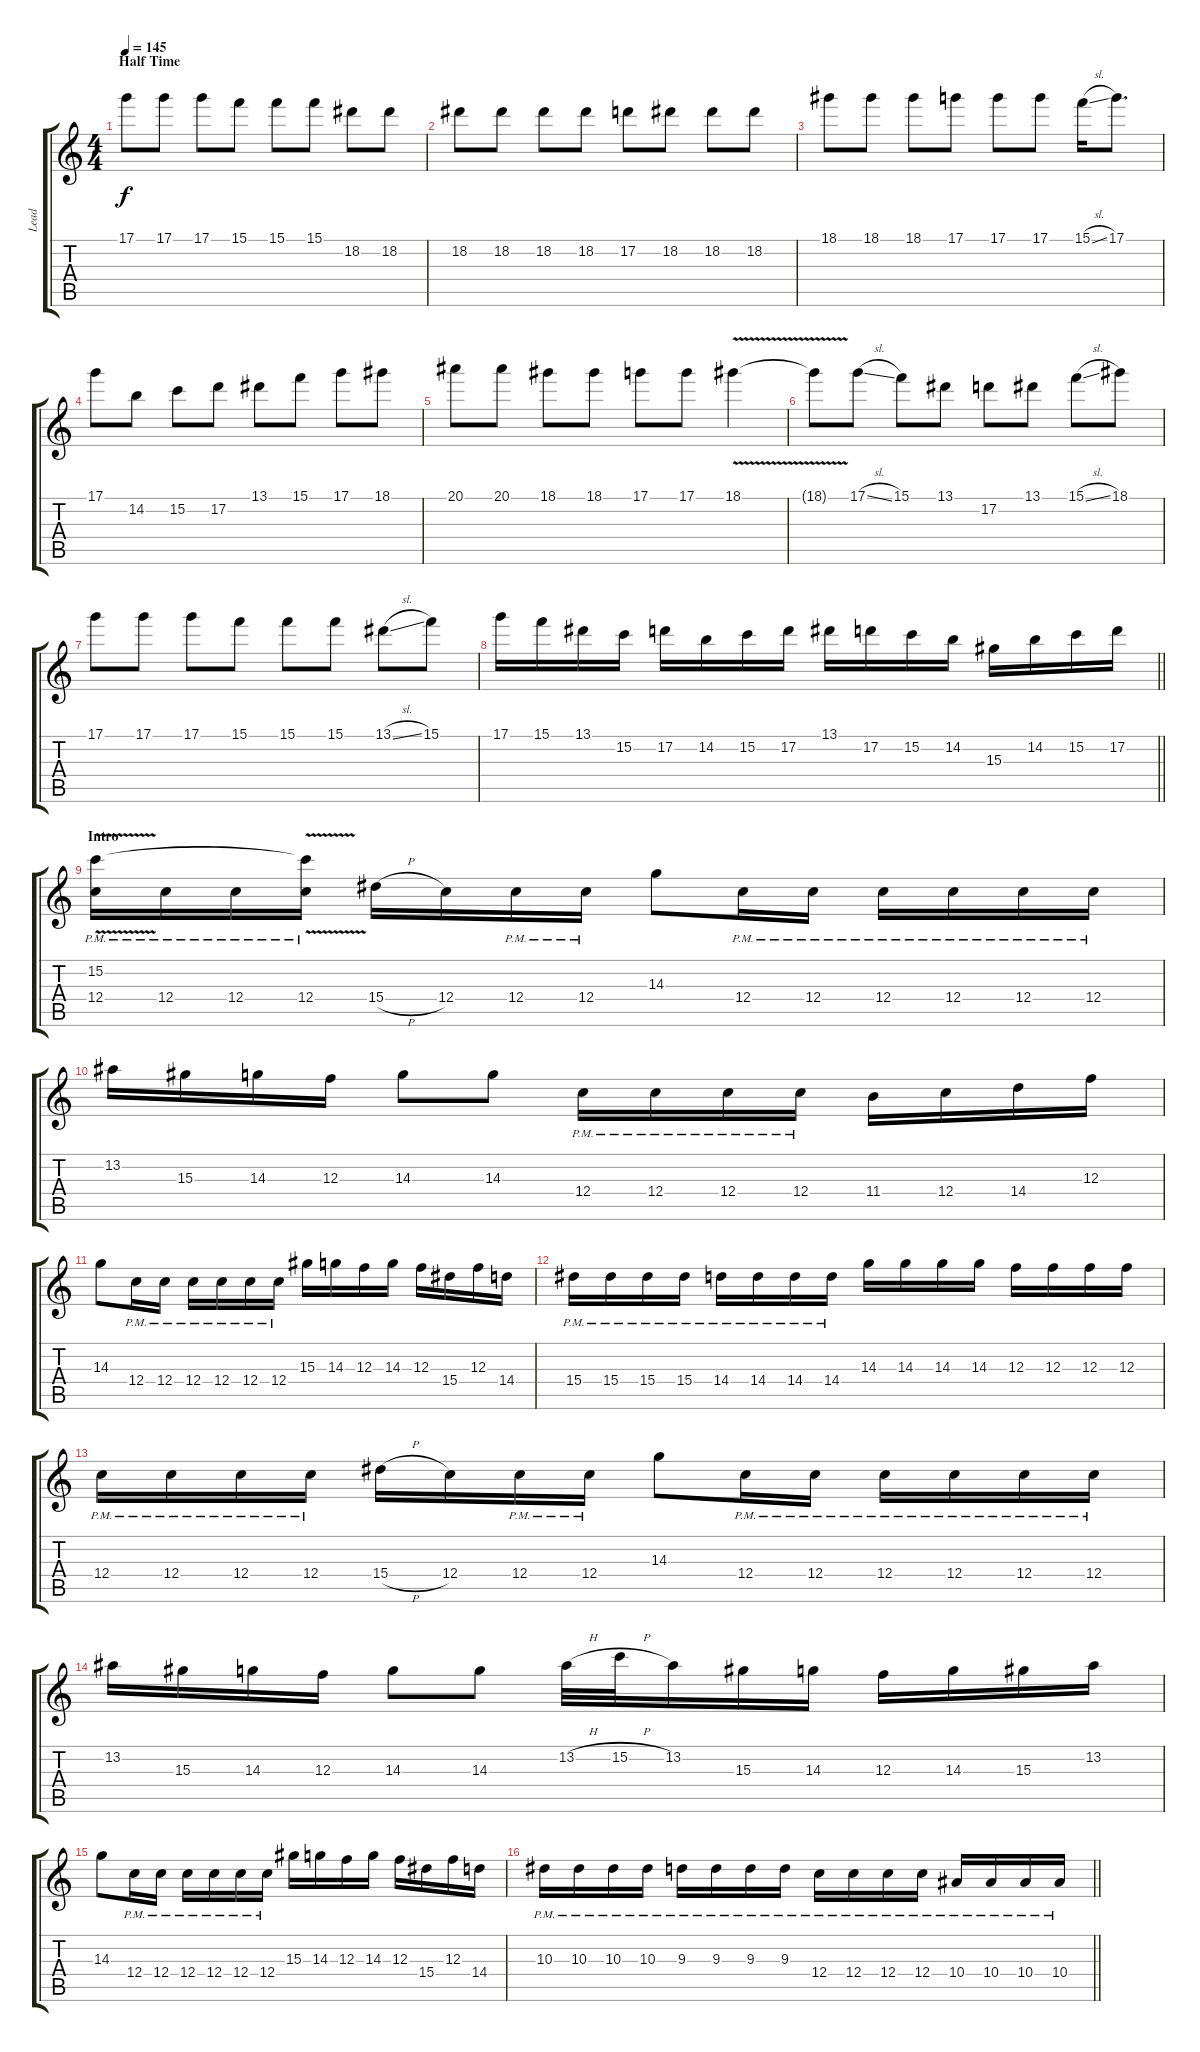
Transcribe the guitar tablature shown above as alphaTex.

\track ("Lead" "Lead") {instrument distortionguitar}
\staff {score tabs}
\tuning (D4 A3 F3 C3 G2 C2) {hide}
\ts (4 4)
\section ("" "Half Time")
\tempo 145
\clef g2
\ks c
17.1.8{dy f} 17.1.8 17.1.8 15.1.8 15.1.8 15.1.8 18.2.8 18.2.8 |
18.2.8 18.2.8 18.2.8 18.2.8 17.2.8 18.2.8 18.2.8 18.2.8 |
18.1.8 18.1.8 18.1.8 17.1.8 17.1.8 17.1.8 15.1{sl}.16 17.1.8{d} |
17.1.8 14.2.8 15.2.8 17.2.8 13.1.8 15.1.8 17.1.8 18.1.8 |
20.1.8 20.1.8 18.1.8 18.1.8 17.1.8 17.1.8 18.1{v}.4 |
18.1{t}.8 17.1{sl}.8 15.1.8 13.1.8 17.2.8 13.1.8 15.1{sl}.8 18.1.8 |
17.1.8 17.1.8 17.1.8 15.1.8 15.1.8 15.1.8 13.1{sl}.8 15.1.8 |
\barLineRight lightlight
17.1.16 15.1.16 13.1.16 15.2.16 17.2.16 14.2.16 15.2.16 17.2.16 13.1.16 17.2.16 15.2.16 14.2.16 15.3.16 14.2.16 15.2.16 17.2.16 |
\section ("" "Intro")
(15.2{v} 12.4{pm}).16 12.4{pm}.16 12.4{pm}.16 (15.2{t} 12.4{pm}).16 15.4{h}.16 12.4.16 12.4{pm}.16 12.4{pm}.16 14.3.8 12.4{pm}.16 12.4{pm}.16 12.4{pm}.16 12.4{pm}.16 12.4{pm}.16 12.4{pm}.16 |
13.2.16 15.3.16 14.3.16 12.3.16 14.3.8 14.3.8 12.4{pm}.16 12.4{pm}.16 12.4{pm}.16 12.4{pm}.16 11.4.16 12.4.16 14.4.16 12.3.16 |
14.3.8 12.4{pm}.16 12.4{pm}.16 12.4{pm}.16 12.4{pm}.16 12.4{pm}.16 12.4{pm}.16 15.3.16 14.3.16 12.3.16 14.3.16 12.3.16 15.4.16 12.3.16 14.4.16 |
15.4{pm}.16 15.4{pm}.16 15.4{pm}.16 15.4{pm}.16 14.4{pm}.16 14.4{pm}.16 14.4{pm}.16 14.4{pm}.16 14.3.16 14.3.16 14.3.16 14.3.16 12.3.16 12.3.16 12.3.16 12.3.16 |
12.4{pm}.16 12.4{pm}.16 12.4{pm}.16 12.4{pm}.16 15.4{h}.16 12.4.16 12.4{pm}.16 12.4{pm}.16 14.3.8 12.4{pm}.16 12.4{pm}.16 12.4{pm}.16 12.4{pm}.16 12.4{pm}.16 12.4{pm}.16 |
13.2.16 15.3.16 14.3.16 12.3.16 14.3.8 14.3.8 13.2{h}.32 15.2{h}.32 13.2.16 15.3.16 14.3.16 12.3.16 14.3.16 15.3.16 13.2.16 |
14.3.8 12.4{pm}.16 12.4{pm}.16 12.4{pm}.16 12.4{pm}.16 12.4{pm}.16 12.4{pm}.16 15.3.16 14.3.16 12.3.16 14.3.16 12.3.16 15.4.16 12.3.16 14.4.16 |
\barLineRight lightlight
10.3{pm}.16 10.3{pm}.16 10.3{pm}.16 10.3{pm}.16 9.3{pm}.16 9.3{pm}.16 9.3{pm}.16 9.3{pm}.16 12.4{pm}.16 12.4{pm}.16 12.4{pm}.16 12.4{pm}.16 10.4{pm}.16 10.4{pm}.16 10.4{pm}.16 10.4{pm}.16
